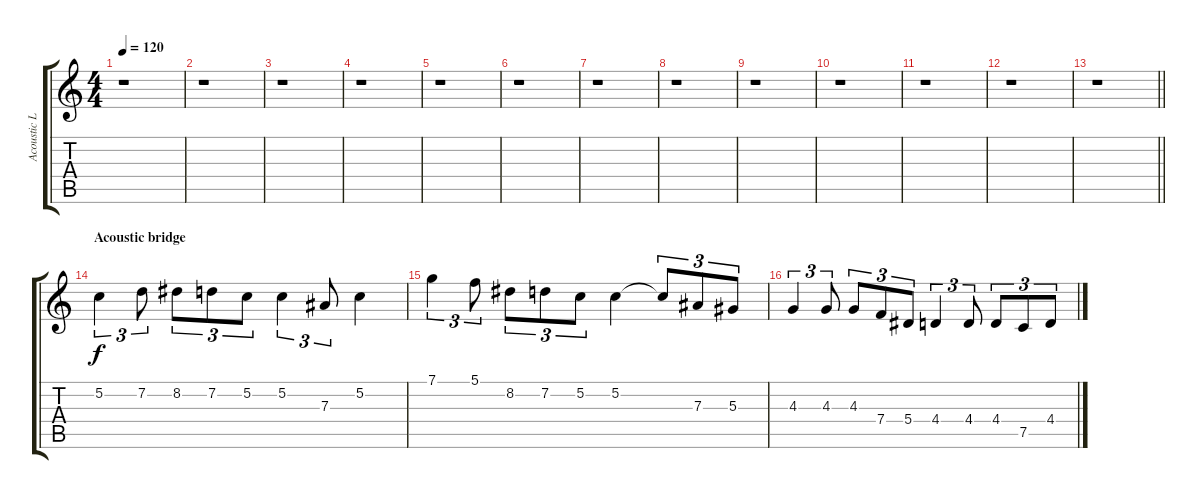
\track ("Acoustic Lead Guitar" "Acoustic L") {instrument acousticguitarsteel}
\staff {score tabs}
\tuning (C4 G3 Eb3 Bb2 F2 C2) {hide}
\ts (4 4)
\tempo 120
\clef g2
\ks c
r.1{dy f} |
r.1 |
r.1 |
r.1 |
r.1 |
r.1 |
r.1 |
r.1 |
r.1 |
r.1 |
r.1 |
r.1 |
\barLineRight lightlight
r.1 |
\section ("" "Acoustic bridge")
5.2.4{tu (3 2)} 7.2.8{tu (3 2)} 8.2.8{tu (3 2)} 7.2.8{tu (3 2)} 5.2.8{tu (3 2)} 5.2.4{tu (3 2)} 7.3.8{tu (3 2)} 5.2.4 |
7.1.4{tu (3 2)} 5.1.8{tu (3 2)} 8.2.8{tu (3 2)} 7.2.8{tu (3 2)} 5.2.8{tu (3 2)} 5.2.4 5.2{t}.8{tu (3 2)} 7.3.8{tu (3 2)} 5.3.8{tu (3 2)} |
4.3.4{tu (3 2)} 4.3.8{tu (3 2)} 4.3.8{tu (3 2)} 7.4.8{tu (3 2)} 5.4.8{tu (3 2)} 4.4.4{tu (3 2)} 4.4.8{tu (3 2)} 4.4.8{tu (3 2)} 7.5.8{tu (3 2)} 4.4.8{tu (3 2)}
